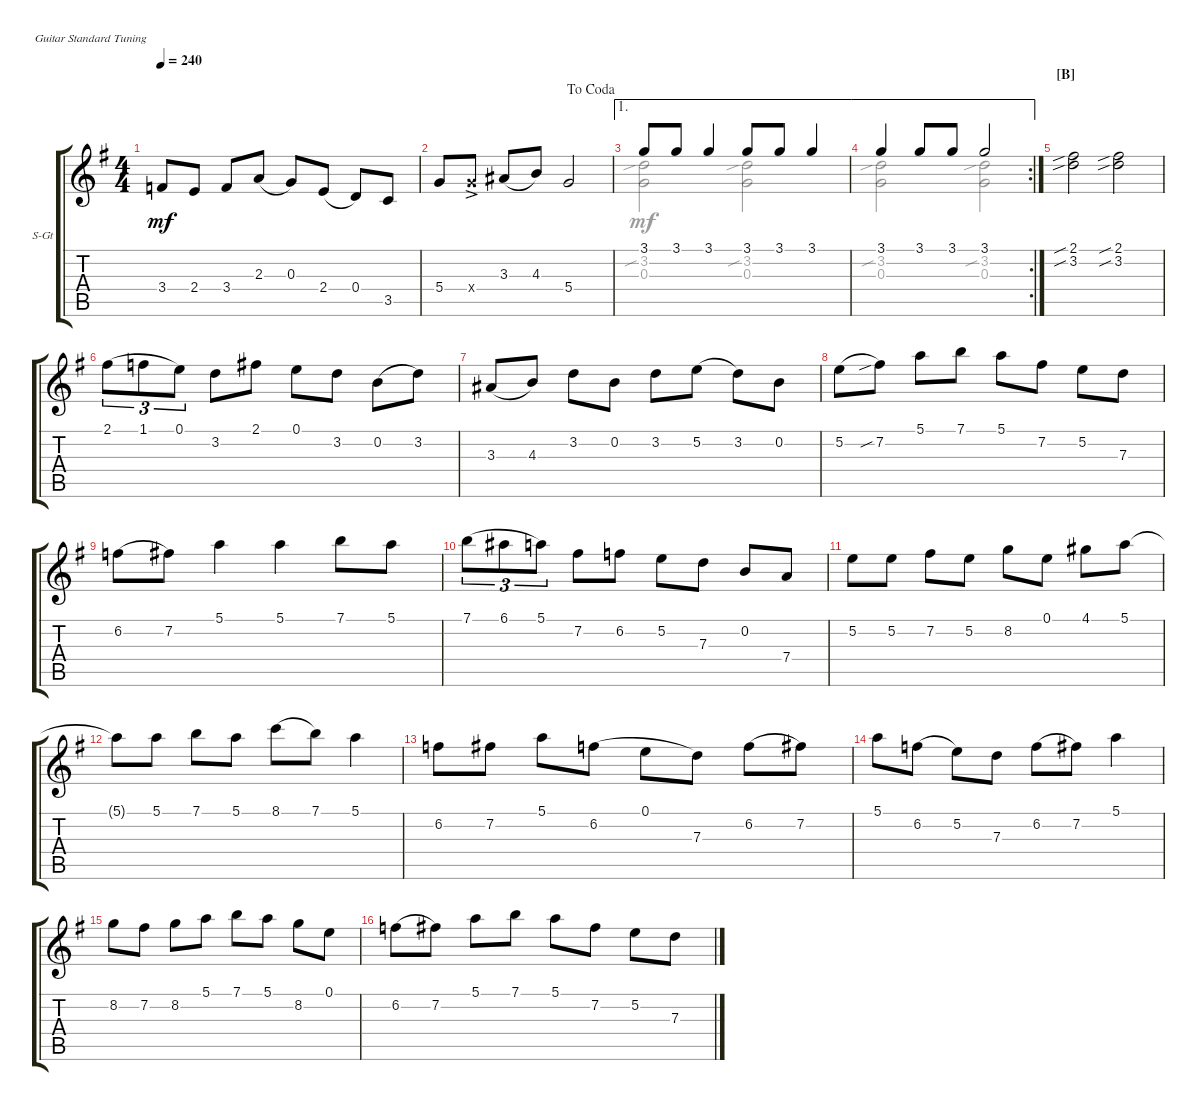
\defaultSystemsLayout 4
\bracketExtendMode groupsimilarinstruments
\firstSystemTrackNameOrientation horizontal
\otherSystemsTrackNameOrientation horizontal
\track ("Steel Guitar" "S-Gt") {instrument acousticguitarsteel}
\staff {score tabs}
\tuning (E4 B3 G3 D3 A2 E2)
\voice
\ts (4 4)
\tempo 240
\clef g2
\ks g
3.4.8{dy mf} 2.4.8 3.4.8 2.3.8{legatoorigin} 0.3.8 2.4.8{legatoorigin} 0.4.8 3.5.8 |
\jump dacoda
5.4.8 5.4{ac x}.8 3.3.8{legatoorigin} 4.3.8 5.4.2 |
\ae 1
3.1.8 3.1.8 3.1.4 3.1.8 3.1.8 3.1.4 |
\ae 1
\rc 2
3.1.4 3.1.8 3.1.8 3.1.2 |
\section ("B" "")
(2.1{sib} 3.2{sib}).2 (2.1{sib} 3.2{sib}).2 |
2.1.8{tu (3 2) legatoorigin} 1.1.8{tu (3 2) legatoorigin} 0.1.8{tu (3 2)} 3.2.8 2.1.8 0.1.8 3.2.8 0.2.8{legatoorigin} 3.2.8 |
3.3.8{legatoorigin} 4.3.8 3.2.8 0.2.8 3.2.8 5.2.8{legatoorigin} 3.2.8 0.2.8 |
5.2.8{legatoorigin} 7.2{sib}.8 5.1.8 7.1.8 5.1.8 7.2.8 5.2.8 7.3.8 |
6.2.8{legatoorigin} 7.2.8 5.1.4 5.1.4 7.1.8 5.1.8 |
7.1.8{tu (3 2) legatoorigin} 6.1.8{tu (3 2) legatoorigin} 5.1.8{tu (3 2)} 7.2.8 6.2.8 5.2.8 7.3.8 0.2.8 7.4.8 |
5.2.8 5.2.8 7.2.8 5.2.8 8.2.8 0.1.8 4.1.8 5.1.8 |
5.1{t}.8 5.1.8 7.1.8 5.1.8 8.1.8{legatoorigin} 7.1.8 5.1.4 |
6.2.8 7.2.8 5.1.8 6.2.8{legatoorigin} 0.1.8{legatoorigin} 7.3.8 6.2.8{legatoorigin} 7.2.8 |
5.1.8 6.2.8{legatoorigin} 5.2.8 7.3.8 6.2.8{legatoorigin} 7.2.8 5.1.4 |
8.2.8 7.2.8 8.2.8 5.1.8 7.1.8 5.1.8 8.2.8 0.1.8 |
6.2.8{legatoorigin} 7.2.8 5.1.8 7.1.8 5.1.8 7.2.8 5.2.8 7.3.8
\voice
\clef g2
\ottava regular
\simile none
\ks g
|
|
(3.2{sib} 0.3).2 (3.2{sib} 0.3).2 |
(0.3 3.2{sib}).2 (3.2{sib} 0.3).2 |
|
|
|
|
|
|
|
|
|
|
|
